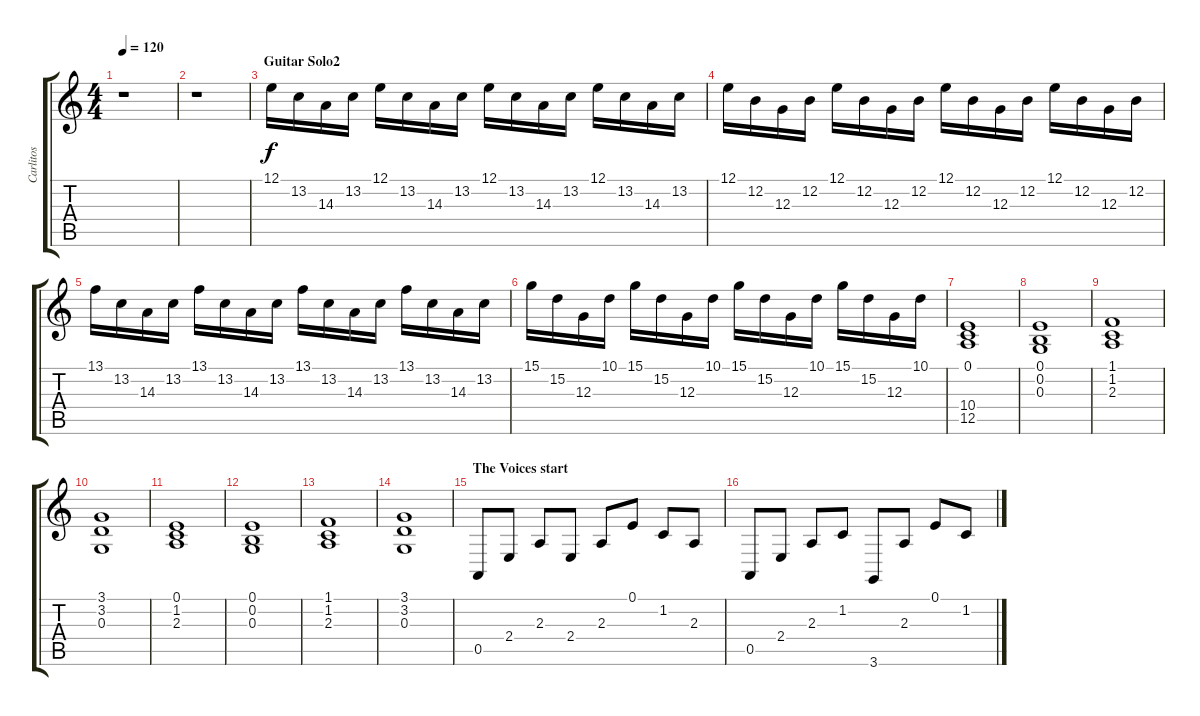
\track ("Carlitos" "Carlitos") {instrument stringensemble1}
\staff {score tabs}
\tuning (E4 B3 G3 D3 A2 E2) {hide}
\ts (4 4)
\tempo 120
\clef g2
\ks c
r.1{dy f} |
r.1 |
\section ("" "Guitar Solo2")
12.1.16 13.2.16 14.3.16 13.2.16 12.1.16 13.2.16 14.3.16 13.2.16 12.1.16 13.2.16 14.3.16 13.2.16 12.1.16 13.2.16 14.3.16 13.2.16 |
12.1.16 12.2.16 12.3.16 12.2.16 12.1.16 12.2.16 12.3.16 12.2.16 12.1.16 12.2.16 12.3.16 12.2.16 12.1.16 12.2.16 12.3.16 12.2.16 |
13.1.16 13.2.16 14.3.16 13.2.16 13.1.16 13.2.16 14.3.16 13.2.16 13.1.16 13.2.16 14.3.16 13.2.16 13.1.16 13.2.16 14.3.16 13.2.16 |
15.1.16 15.2.16 12.3.16 10.1.16 15.1.16 15.2.16 12.3.16 10.1.16 15.1.16 15.2.16 12.3.16 10.1.16 15.1.16 15.2.16 12.3.16 10.1.16 |
(0.1 10.4 12.5).1 |
(0.1 0.2 0.3).1 |
(1.1 1.2 2.3).1 |
(3.1 3.2 0.3).1 |
(0.1 1.2 2.3).1 |
(0.1 0.2 0.3).1 |
(1.1 1.2 2.3).1 |
(3.1 3.2 0.3).1 |
\section ("" "The Voices start")
0.5.8 2.4.8 2.3.8 2.4.8 2.3.8 0.1.8 1.2.8 2.3.8 |
0.5.8 2.4.8 2.3.8 1.2.8 3.6.8 2.3.8 0.1.8 1.2.8
